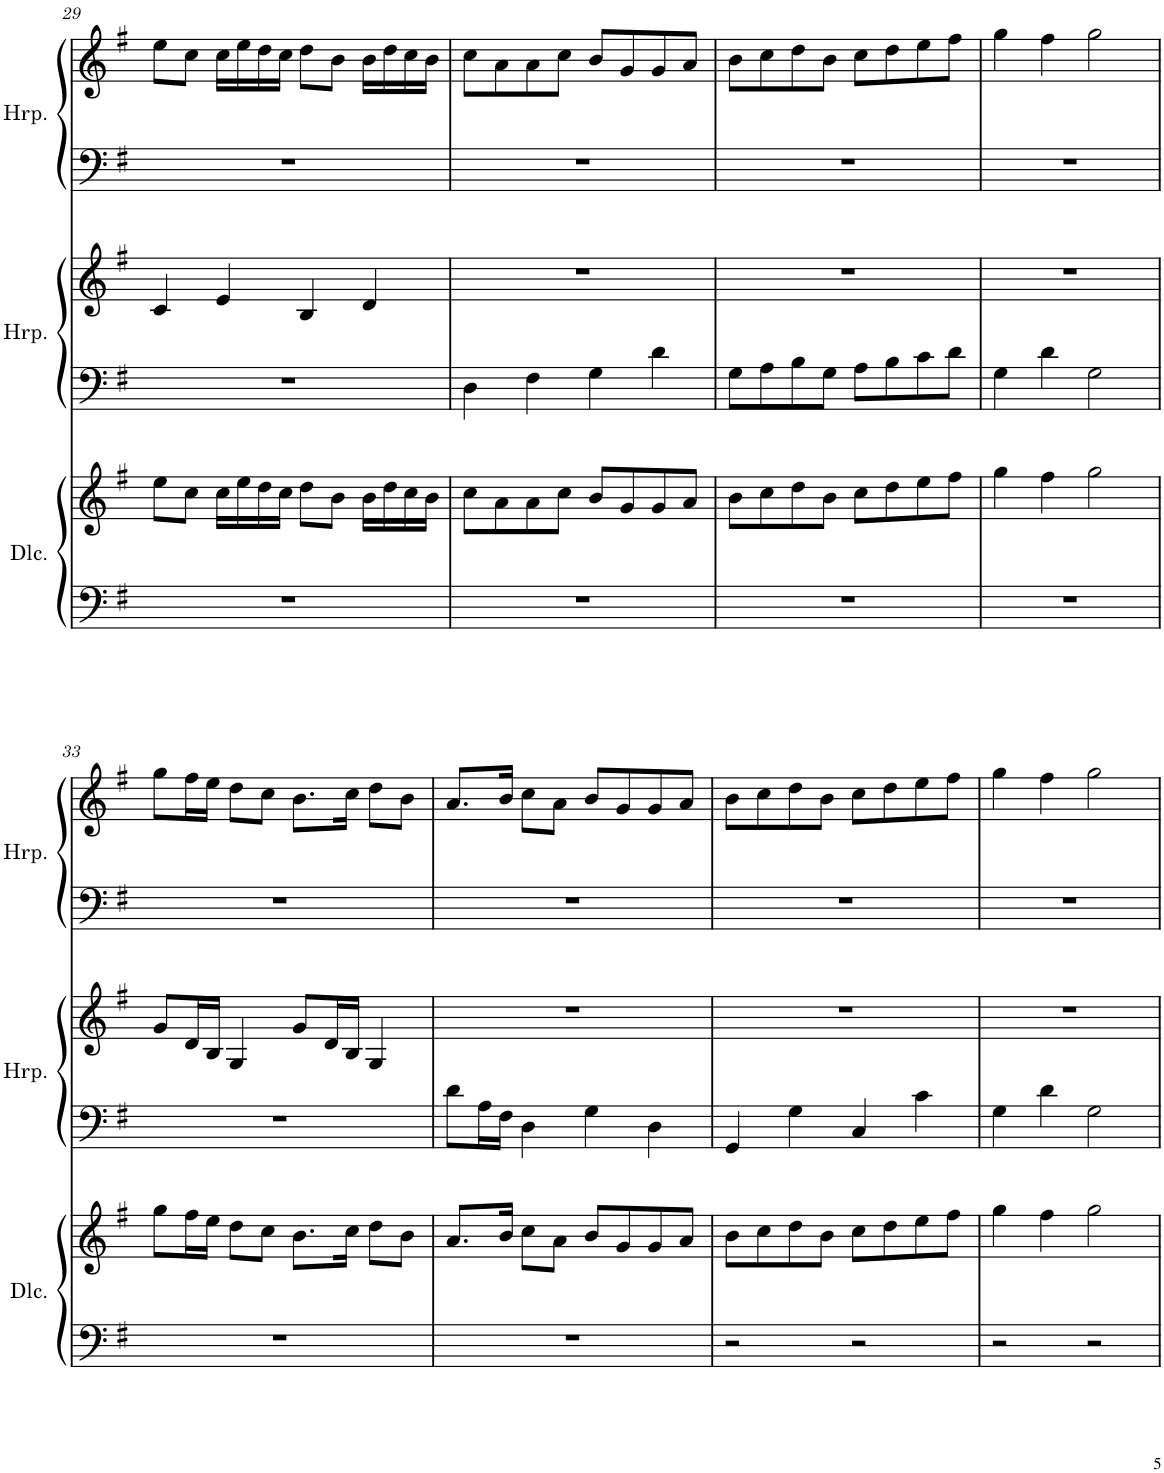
**kern	**kern	**kern	**kern	**kern	**kern
*part3	*part3	*part2	*part2	*part1	*part1
*staff6	*staff5	*staff4	*staff3	*staff2	*staff1
*I"Dulcimer	*	*I"Harp	*	*I"Harp	*
*I'Dlc.	*	*I'Hrp.	*	*I'Hrp.	*
!!LO:PB:g=z
*clefF4	*clefG2	*clefF4	*clefG2	*clefF4	*clefG2
*k[f#]	*k[f#]	*k[f#]	*k[f#]	*k[f#]	*k[f#]
*M4/4	*M4/4	*M4/4	*M4/4	*M4/4	*M4/4
=29	=29	=29	=29	=29	=29
1r	8ee\L	1r	4c/	1r	8ee\L
.	8cc\J	.	.	.	8cc\J
.	16cc\LL	.	4e/	.	16cc\LL
.	16ee\	.	.	.	16ee\
.	16dd\	.	.	.	16dd\
.	16cc\JJ	.	.	.	16cc\JJ
.	8dd\L	.	4B/	.	8dd\L
.	8b\J	.	.	.	8b\J
.	16b\LL	.	4d/	.	16b\LL
.	16dd\	.	.	.	16dd\
.	16cc\	.	.	.	16cc\
.	16b\JJ	.	.	.	16b\JJ
=30	=30	=30	=30	=30	=30
1r	8cc\L	4D\	1r	1r	8cc\L
.	8a\	.	.	.	8a\
.	8a\	4F#\	.	.	8a\
.	8cc\J	.	.	.	8cc\J
.	8b/L	4G\	.	.	8b/L
.	8g/	.	.	.	8g/
.	8g/	4d\	.	.	8g/
.	8a/J	.	.	.	8a/J
=31	=31	=31	=31	=31	=31
1r	8b\L	8G\L	1r	1r	8b\L
.	8cc\	8A\	.	.	8cc\
.	8dd\	8B\	.	.	8dd\
.	8b\J	8G\J	.	.	8b\J
.	8cc\L	8A\L	.	.	8cc\L
.	8dd\	8B\	.	.	8dd\
.	8ee\	8c\	.	.	8ee\
.	8ff#\J	8d\J	.	.	8ff#\J
=32	=32	=32	=32	=32	=32
1r	4gg\	4G\	1r	1r	4gg\
.	4ff#\	4d\	.	.	4ff#\
.	2gg\	2G\	.	.	2gg\
!!LO:LB:g=z
=33	=33	=33	=33	=33	=33
1r	8gg\L	1r	8g/L	1r	8gg\L
.	16ff#\L	.	16d/L	.	16ff#\L
.	16ee\JJ	.	16B/JJ	.	16ee\JJ
.	8dd\L	.	4G/	.	8dd\L
.	8cc\J	.	.	.	8cc\J
.	8.b\L	.	8g/L	.	8.b\L
.	.	.	16d/L	.	.
.	16cc\Jk	.	16B/JJ	.	16cc\Jk
.	8dd\L	.	4G/	.	8dd\L
.	8b\J	.	.	.	8b\J
=34	=34	=34	=34	=34	=34
1r	8.a/L	8d\L	1r	1r	8.a/L
.	.	16A\L	.	.	.
.	16b/Jk	16F#\JJ	.	.	16b/Jk
.	8cc\L	4D\	.	.	8cc\L
.	8a\J	.	.	.	8a\J
.	8b/L	4G\	.	.	8b/L
.	8g/	.	.	.	8g/
.	8g/	4D\	.	.	8g/
.	8a/J	.	.	.	8a/J
=35	=35	=35	=35	=35	=35
2r	8b\L	4GG/	1r	1r	8b\L
.	8cc\	.	.	.	8cc\
.	8dd\	4G\	.	.	8dd\
.	8b\J	.	.	.	8b\J
2r	8cc\L	4C/	.	.	8cc\L
.	8dd\	.	.	.	8dd\
.	8ee\	4c\	.	.	8ee\
.	8ff#\J	.	.	.	8ff#\J
=36	=36	=36	=36	=36	=36
2r	4gg\	4G\	1r	1r	4gg\
.	4ff#\	4d\	.	.	4ff#\
2r	2gg\	2G\	.	.	2gg\
=	=	=	=	=	=
*-	*-	*-	*-	*-	*-
